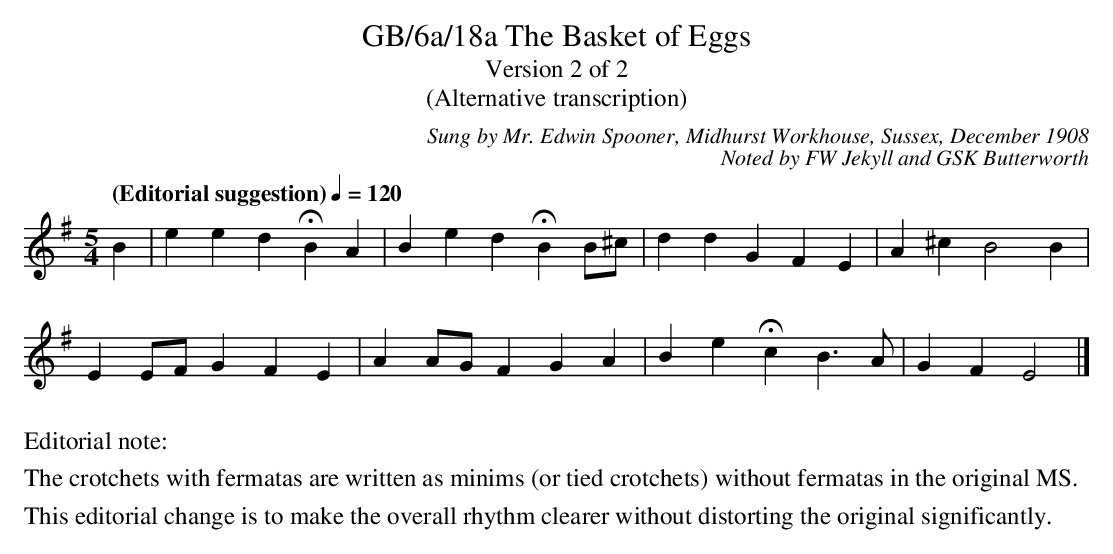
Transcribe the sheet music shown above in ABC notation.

X:1
T:GB/6a/18a The Basket of Eggs
T:Version 2 of 2
T:(Alternative transcription)
C:Sung by Mr. Edwin Spooner, Midhurst Workhouse, Sussex, December 1908
C:Noted by FW Jekyll and GSK Butterworth
L:1/4
Q:"(Editorial suggestion)" 1/4=120
M:5/4
K:Em
B | e e d HB A | B e d HB B/^c/ | d d G F E | A ^c B2 B |
E E/F/ G F E |A A/G/ F G A | B e Hc B3/2 A/ | G F E2 |]
